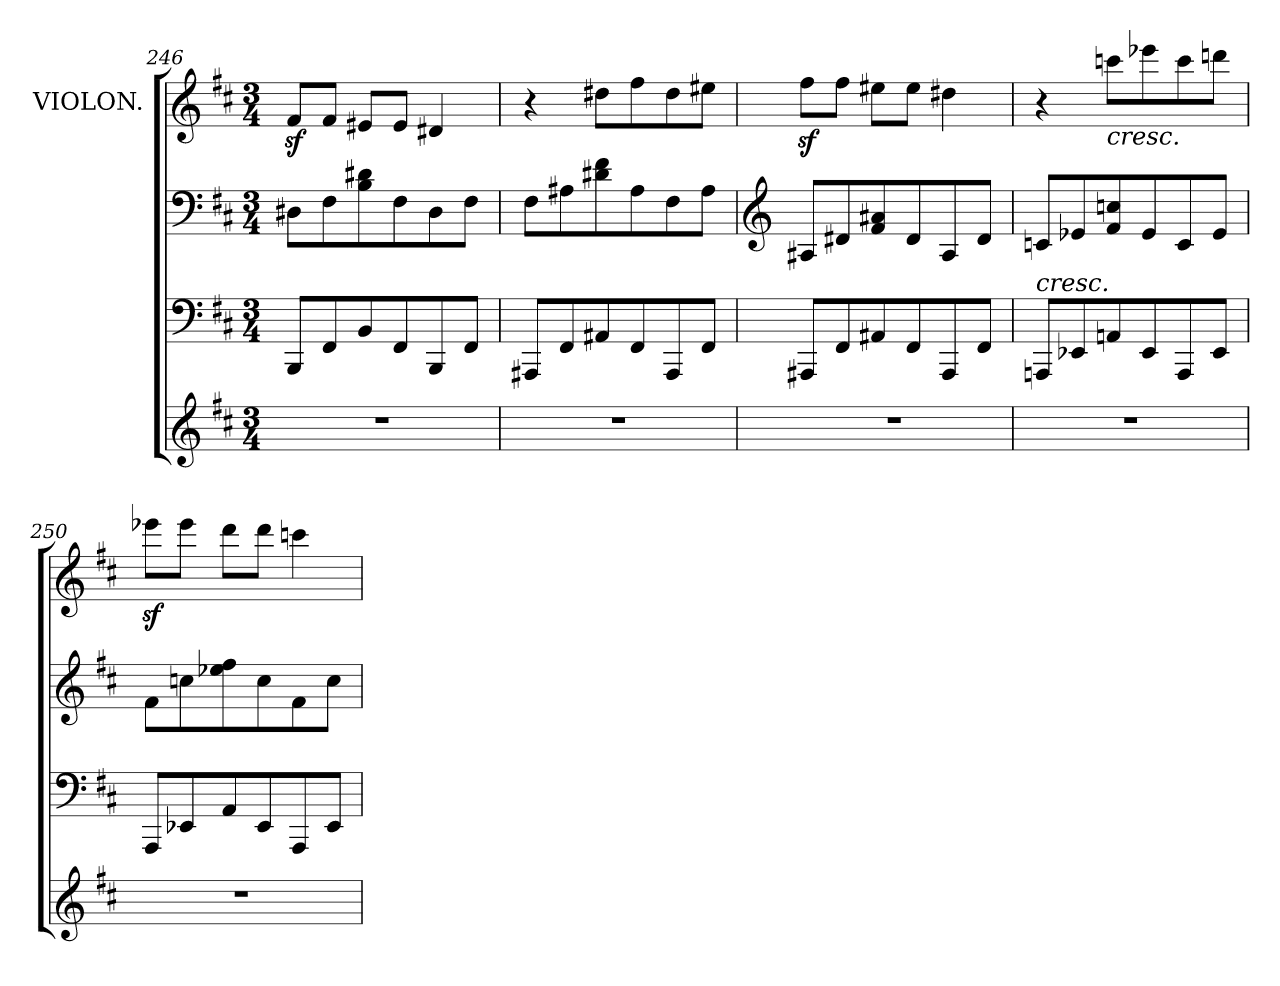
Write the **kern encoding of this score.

**kern	**kern	**kern	**kern
*part3	*part2	*part2	*part1
*staff4	*staff3	*staff2	*staff1
*	*	*	*I"VIOLON.
*clefG2	*clefF4	*clefF4	*clefG2
*k[f#c#]	*k[f#c#]	*k[f#c#]	*k[f#c#]
*D:	*D:	*D:	*D:
*M3/4	*M3/4	*M3/4	*M3/4
=246	=246	=246	=246
!LO:N:vis=1	!	!	!
2.r	8BBB/L	8D#X\L	8f#z</L
.	8FF#/	8F#\	8f#/J
.	8BB/	8B\ 8d#X\	8e#X/L
.	8FF#/	8F#\	8e#/J
.	8BBB/	8D#\	4d#X/
.	8FF#/J	8F#\J	.
!!LO:LB:g=z
=247	=247	=247	=247
!LO:N:vis=1	!	!	!
2.r	8AAA#X/L	8F#\L	4r
.	8FF#/	8A#X\	.
.	8AA#X/	8d#X\ 8f#\	8dd#X\L
.	8FF#/	8A#\	8ff#\
.	8AAA#/	8F#\	8dd#\
.	8FF#/J	8A#\J	8ee#X\J
=248	=248	=248	=248
*	*	*clefG2	*
!LO:N:vis=1	!	!	!
2.r	8AAA#X/L	8A#X/L	8ff#z<\L
.	8FF#/	8d#X/	8ff#\J
.	8AA#X/	8f#/ 8a#X/	8ee#X\L
.	8FF#/	8d#/	8ee#\J
.	8AAA#/	8A#/	4dd#X\
.	8FF#/J	8d#/J	.
=249	=249	=249	=249
!	!LO:TX:a:i:t=cresc.	!	!
!LO:N:vis=1	!	!	!
2.r	8AAAn/L	8cn/L	4r
.	8EE-X/	8e-X/	.
!	!	!	!LO:TX:b:i:t=cresc.
.	8AAn/	8f#/ 8ccn/	8cccn\L
.	8EE-/	8e-/	8eee-X\
.	8AAA/	8c/	8ccc\
.	8EE-/J	8e-/J	8dddn\J
=250	=250	=250	=250
!LO:N:vis=1	!	!	!
2.r	8AAA/L	8f#\L	8eee-Xz<\L
.	8EE-X/	8ccn\	8eee-\J
.	8AA/	8ee-X\ 8ff#\	8ddd\L
.	8EE-/	8cc\	8ddd\J
.	8AAA/	8f#\	4cccn\
.	8EE-/J	8cc\J	.
=	=	=	=
*-	*-	*-	*-
